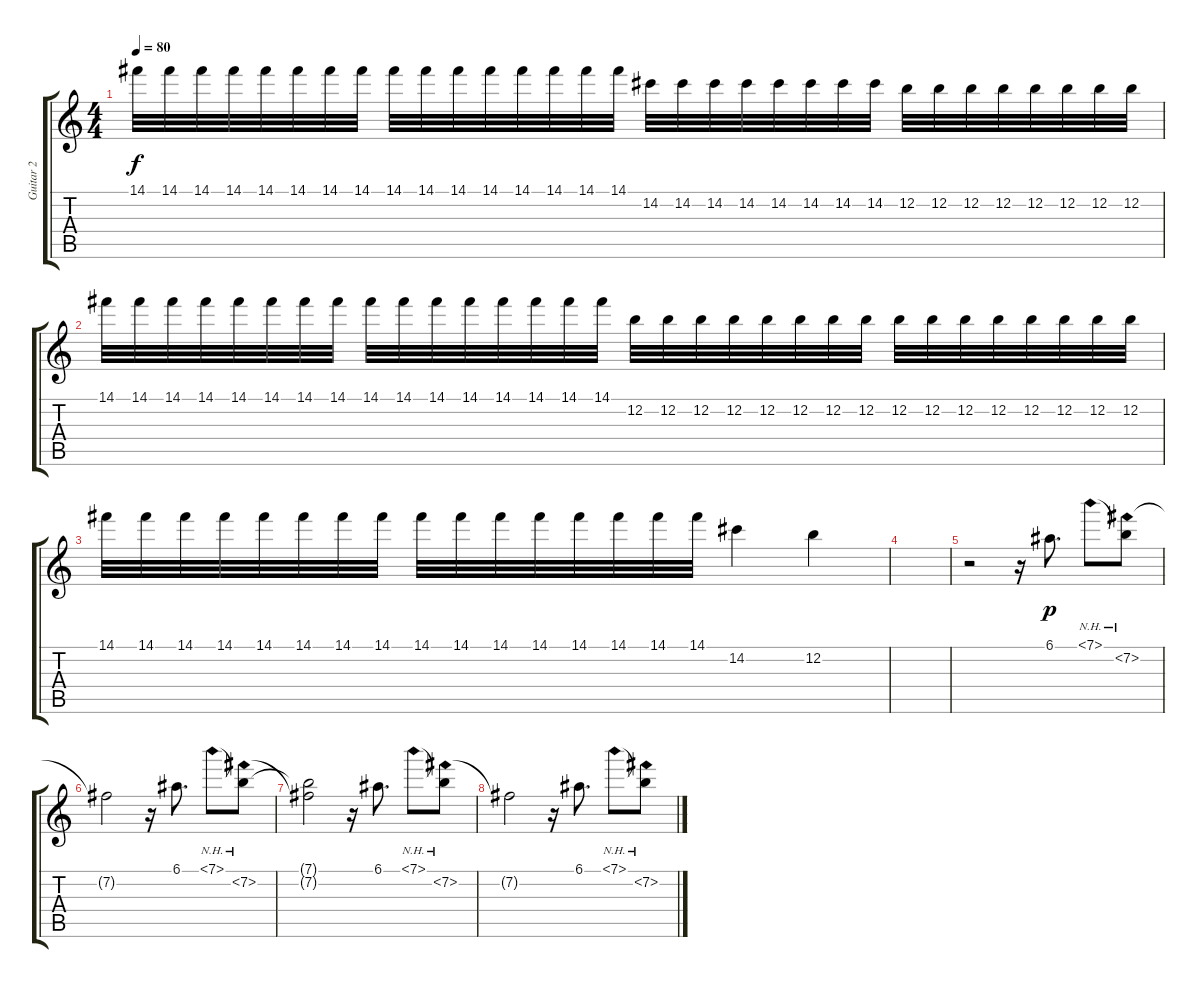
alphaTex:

\track ("Guitar 2" "Guitar 2") {instrument distortionguitar}
\staff {score tabs}
\tuning (E4 B3 G3 D3 A2 E2) {hide}
\ts (4 4)
\tempo 80
\clef g2
\ks c
14.1.32{dy f} 14.1.32 14.1.32 14.1.32 14.1.32 14.1.32 14.1.32 14.1.32 14.1.32 14.1.32 14.1.32 14.1.32 14.1.32 14.1.32 14.1.32 14.1.32 14.2.32 14.2.32 14.2.32 14.2.32 14.2.32 14.2.32 14.2.32 14.2.32 12.2.32 12.2.32 12.2.32 12.2.32 12.2.32 12.2.32 12.2.32 12.2.32 |
14.1.32 14.1.32 14.1.32 14.1.32 14.1.32 14.1.32 14.1.32 14.1.32 14.1.32 14.1.32 14.1.32 14.1.32 14.1.32 14.1.32 14.1.32 14.1.32 12.2.32 12.2.32 12.2.32 12.2.32 12.2.32 12.2.32 12.2.32 12.2.32 12.2.32 12.2.32 12.2.32 12.2.32 12.2.32 12.2.32 12.2.32 12.2.32 |
14.1.32 14.1.32 14.1.32 14.1.32 14.1.32 14.1.32 14.1.32 14.1.32 14.1.32 14.1.32 14.1.32 14.1.32 14.1.32 14.1.32 14.1.32 14.1.32 14.2.4 12.2.4 |
|
r.2 r.16 6.1.8{d dy p} 7.1{nh}.8 (7.1{t} 7.2{nh}).8 |
7.2{t}.2 r.16 6.1.8{d} 7.1{nh}.8 (7.1{t} 7.2{nh}).8 |
(7.1{t} 7.2{t}).2 r.16 6.1.8{d} 7.1{nh}.8 (7.1{t} 7.2{nh}).8 |
7.2{t}.2 r.16 6.1.8{d} 7.1{nh}.8 (7.1{t} 7.2{nh}).8
